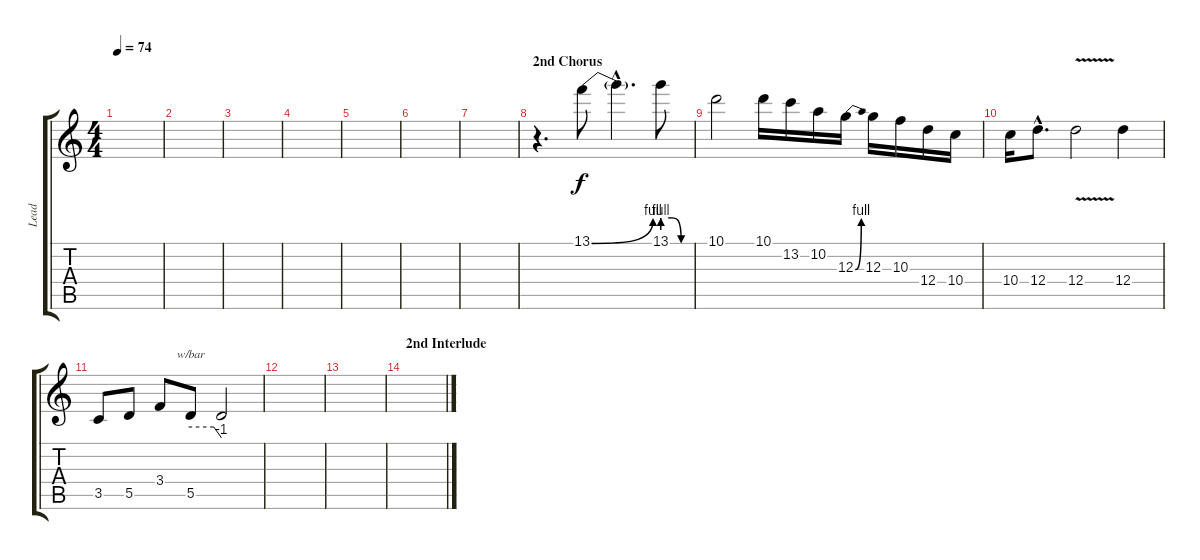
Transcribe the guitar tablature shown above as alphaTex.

\track ("Lead" "Lead") {instrument overdrivenguitar}
\staff {score tabs}
\tuning (E4 B3 G3 D3 A2 E2) {hide}
\ts (4 4)
\tempo 74
\clef g2
\ks c
|
|
|
|
|
|
|
\section ("" "2nd Chorus")
r.4{d} 13.1{be (bend 0 0 60 4)}.8 13.1{hac t}.4{d} 13.1{be (custom 0 4 20 4 40 0 60 0)}.8 |
10.1.2 10.1.16 13.2.16 10.2.16 12.3{be (bend 0 0 60 4)}.16 12.3.16 10.3.16 12.4.16 10.4.16 |
10.4.16 12.4{hac}.8{d} 12.4{v}.2 12.4.4 |
3.5.8 5.5.8 3.4.8 5.5.8{tbe (custom default 0 0 45 0 60 -4)} 5.5{t}.2 |
|
|
\section ("" "2nd Interlude")
